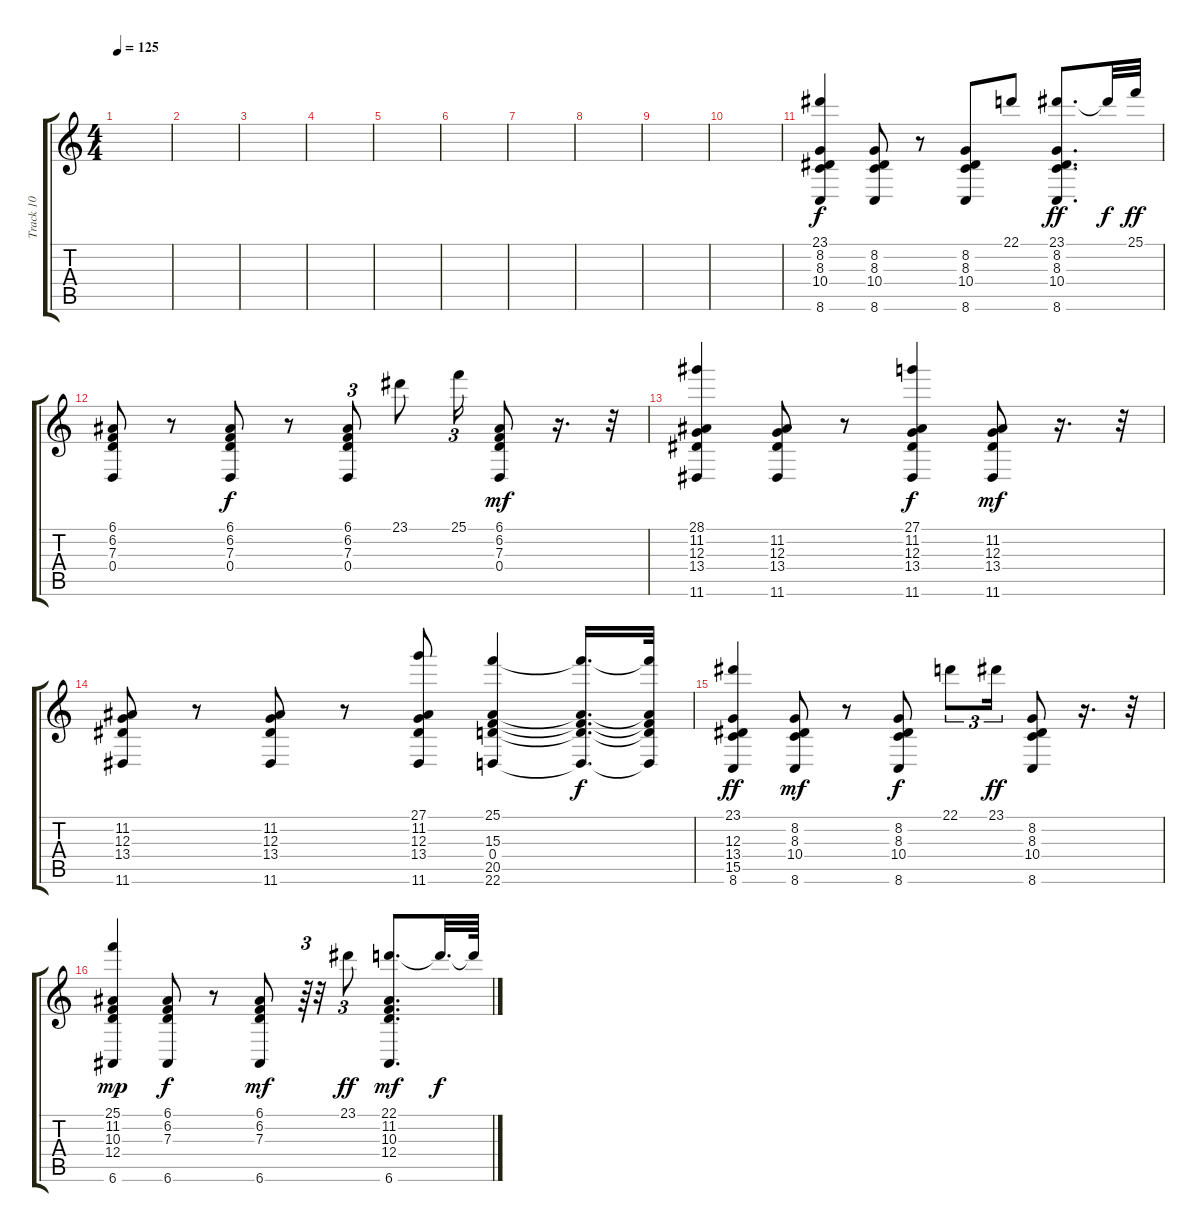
\track ("Track 10" "Track 10") {instrument stringensemble1}
\staff {score tabs}
\tuning (E4 B3 G3 D3 A2 E2) {hide}
\ts (4 4)
\tempo 125
\clef g2
\ks c
|
|
|
|
|
|
|
|
|
|
(23.1 8.2 8.3 10.4 8.6).4 (8.2 8.3 10.4 8.6).8 r.8 (8.2 8.3 10.4 8.6).8 22.1.8{dy f} (23.1 8.2 8.3 10.4 8.6).8{d dy ff} 23.1{t}.32{dy f} 25.1.32{dy ff} |
(6.1 6.2 7.3 0.4).8 r.8 (6.1 6.2 7.3 0.4).8{dy f} r.8 (6.1 6.2 7.3 0.4).8{tu (3 2)} 23.1.8 25.1.16{tu (3 2)} (6.1 6.2 7.3 0.4).8{dy mf} r.16{d} r.32 |
(28.1 11.2 12.3 13.4 11.6).4 (11.2 12.3 13.4 11.6).8 r.8 (27.1 11.2 12.3 13.4 11.6).4{dy f} (11.2 12.3 13.4 11.6).8{dy mf} r.16{d} r.32 |
(11.2 12.3 13.4 11.6).8 r.8 (11.2 12.3 13.4 11.6).8 r.8 (27.1 11.2 12.3 13.4 11.6).8 (25.1 15.3 0.4 20.5 22.6).4 (25.1{t} 15.3{t} 0.4{t} 20.5{t} 22.6{t}).16{d dy f} (25.1{t} 15.3{t} 0.4{t} 20.5{t} 22.6{t}).32 |
(23.1 12.3 13.4 15.5 8.6).4{dy ff} (8.2 8.3 10.4 8.6).8{dy mf} r.8 (8.2 8.3 10.4 8.6).8{dy f} 22.1.8{tu (3 2)} 23.1.16{tu (3 2) dy ff} (8.2 8.3 10.4 8.6).8 r.16{d} r.32 |
(25.1 11.2 10.3 12.4 6.6).4{dy mp} (6.1 6.2 7.3 6.6).8{dy f} r.8 (6.1 6.2 7.3 6.6).8{dy mf} r.64{tu (3 2)} r.32 23.1.8{tu (3 2) dy ff} (22.1 11.2 10.3 12.4 6.6).8{d dy mf} 22.1{t}.32{d dy f} 22.1{t}.64
